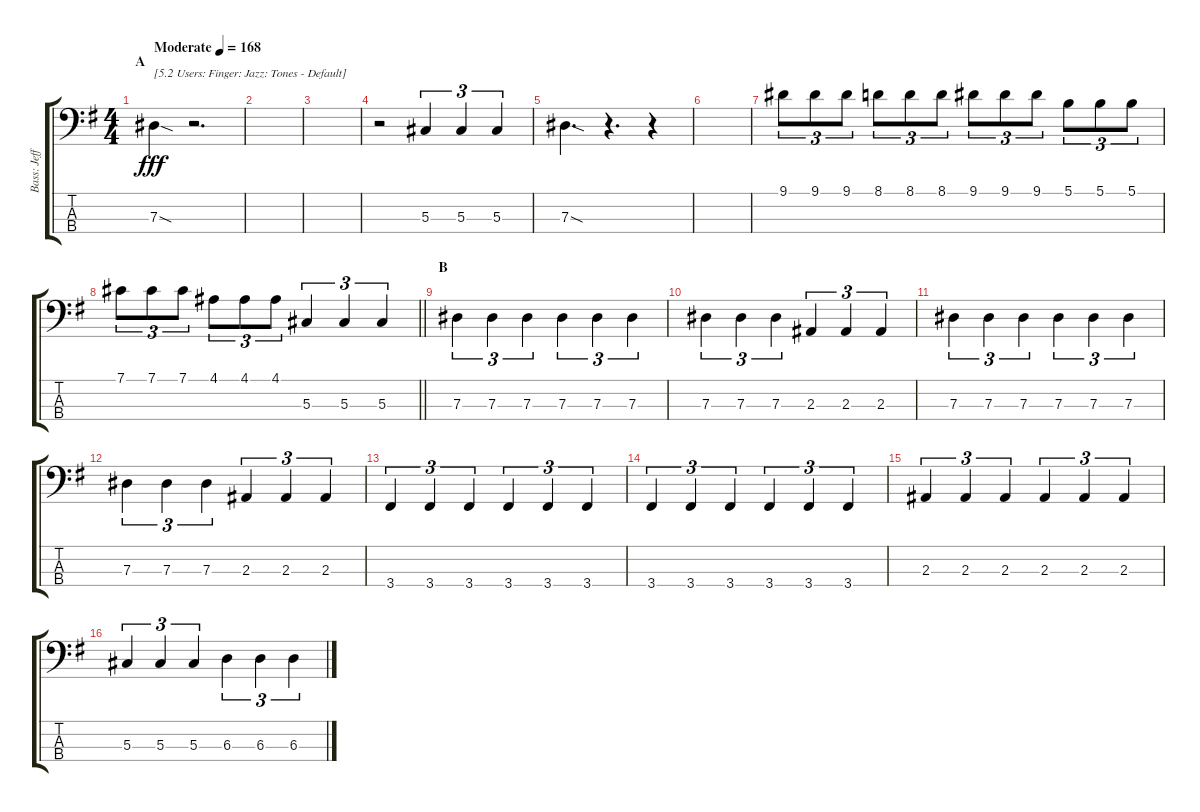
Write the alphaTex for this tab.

\track ("Bass: Jeff" "Bass: Jeff") {instrument electricbassfinger}
\staff {score tabs}
\tuning (Gb2 Db2 Ab1 Eb1) {hide}
\ts (4 4)
\section ("" "A")
\tempo (168 "Moderate")
\clef f4
\ks g
7.3{sod}.4{txt "[5.2 Users: Finger: Jazz: Tones - Default]" dy fff instrument electricbassfinger} r.2{d} |
|
|
r.2 5.3.4{tu (3 2)} 5.3.4{tu (3 2)} 5.3.4{tu (3 2)} |
7.3{sod}.4{d} r.4{d} r.4 |
|
9.1.8{tu (3 2)} 9.1.8{tu (3 2)} 9.1.8{tu (3 2)} 8.1.8{tu (3 2)} 8.1.8{tu (3 2)} 8.1.8{tu (3 2)} 9.1.8{tu (3 2)} 9.1.8{tu (3 2)} 9.1.8{tu (3 2)} 5.1.8{tu (3 2)} 5.1.8{tu (3 2)} 5.1.8{tu (3 2)} |
\barLineRight lightlight
7.1.8{tu (3 2)} 7.1.8{tu (3 2)} 7.1.8{tu (3 2)} 4.1.8{tu (3 2)} 4.1.8{tu (3 2)} 4.1.8{tu (3 2)} 5.3.4{tu (3 2)} 5.3.4{tu (3 2)} 5.3.4{tu (3 2)} |
\section ("" "B")
7.3.4{tu (3 2)} 7.3.4{tu (3 2)} 7.3.4{tu (3 2)} 7.3.4{tu (3 2)} 7.3.4{tu (3 2)} 7.3.4{tu (3 2)} |
7.3.4{tu (3 2)} 7.3.4{tu (3 2)} 7.3.4{tu (3 2)} 2.3.4{tu (3 2)} 2.3.4{tu (3 2)} 2.3.4{tu (3 2)} |
7.3.4{tu (3 2)} 7.3.4{tu (3 2)} 7.3.4{tu (3 2)} 7.3.4{tu (3 2)} 7.3.4{tu (3 2)} 7.3.4{tu (3 2)} |
7.3.4{tu (3 2)} 7.3.4{tu (3 2)} 7.3.4{tu (3 2)} 2.3.4{tu (3 2)} 2.3.4{tu (3 2)} 2.3.4{tu (3 2)} |
3.4.4{tu (3 2)} 3.4.4{tu (3 2)} 3.4.4{tu (3 2)} 3.4.4{tu (3 2)} 3.4.4{tu (3 2)} 3.4.4{tu (3 2)} |
3.4.4{tu (3 2)} 3.4.4{tu (3 2)} 3.4.4{tu (3 2)} 3.4.4{tu (3 2)} 3.4.4{tu (3 2)} 3.4.4{tu (3 2)} |
2.3.4{tu (3 2)} 2.3.4{tu (3 2)} 2.3.4{tu (3 2)} 2.3.4{tu (3 2)} 2.3.4{tu (3 2)} 2.3.4{tu (3 2)} |
5.3.4{tu (3 2)} 5.3.4{tu (3 2)} 5.3.4{tu (3 2)} 6.3.4{tu (3 2)} 6.3.4{tu (3 2)} 6.3.4{tu (3 2)}
